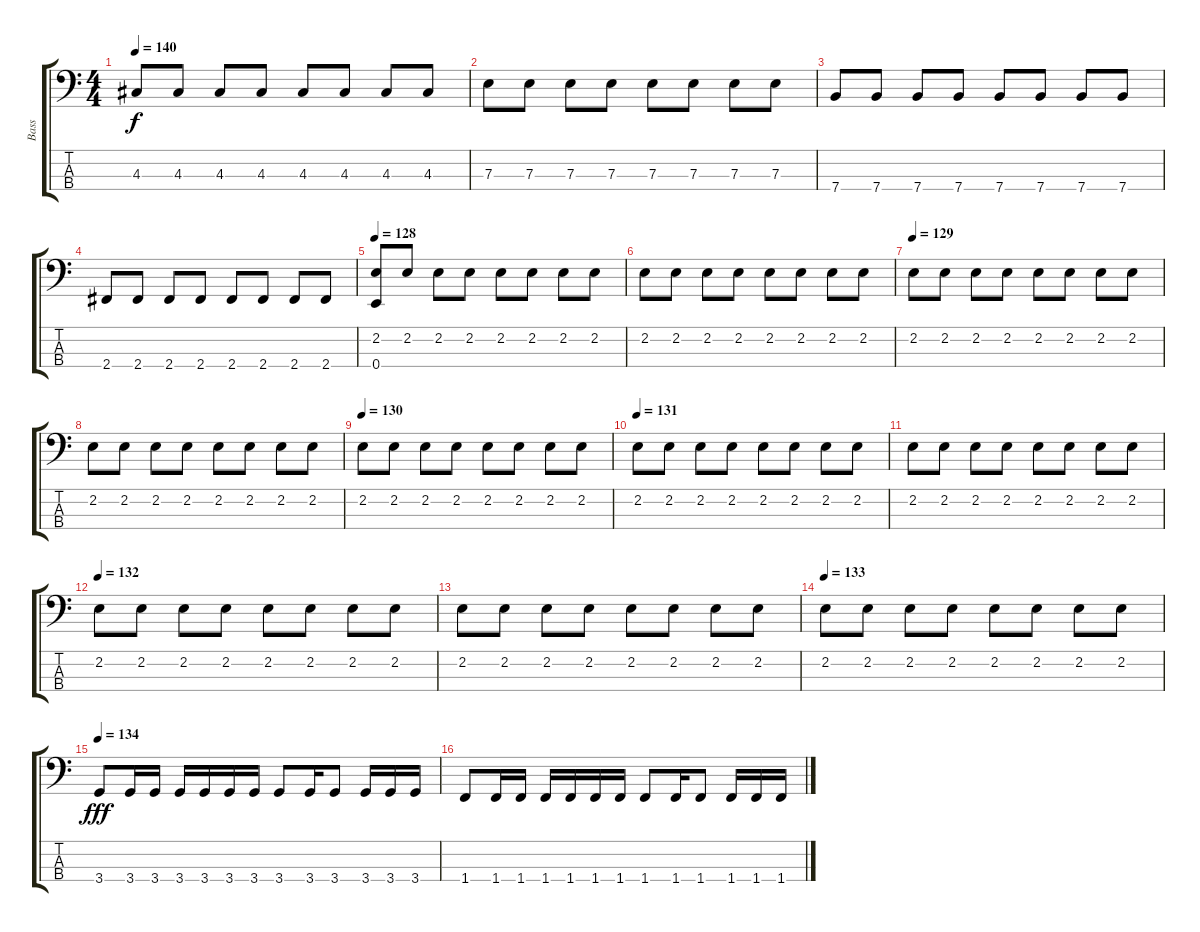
\track ("Bass" "Bass") {instrument electricbasspick}
\staff {score tabs}
\tuning (G2 D2 A1 E1) {hide}
\ts (4 4)
\tempo 140
\clef f4
\ks c
4.3.8{dy f} 4.3.8 4.3.8 4.3.8 4.3.8 4.3.8 4.3.8 4.3.8 |
7.3.8 7.3.8 7.3.8 7.3.8 7.3.8 7.3.8 7.3.8 7.3.8 |
7.4.8 7.4.8 7.4.8 7.4.8 7.4.8 7.4.8 7.4.8 7.4.8 |
2.4.8 2.4.8 2.4.8 2.4.8 2.4.8 2.4.8 2.4.8 2.4.8 |
\tempo 128
(2.2 0.4).8{volume 10} 2.2.8 2.2.8 2.2.8 2.2.8 2.2.8 2.2.8 2.2.8 |
2.2.8 2.2.8 2.2.8 2.2.8 2.2.8 2.2.8 2.2.8 2.2.8 |
\tempo 129
2.2.8 2.2.8 2.2.8 2.2.8 2.2.8 2.2.8 2.2.8 2.2.8 |
2.2.8 2.2.8 2.2.8 2.2.8 2.2.8 2.2.8 2.2.8 2.2.8 |
\tempo 130
2.2.8 2.2.8 2.2.8 2.2.8 2.2.8 2.2.8 2.2.8 2.2.8 |
\tempo 131
2.2.8 2.2.8 2.2.8 2.2.8 2.2.8 2.2.8 2.2.8 2.2.8 |
2.2.8 2.2.8 2.2.8 2.2.8 2.2.8 2.2.8 2.2.8 2.2.8 |
\tempo 132
2.2.8 2.2.8 2.2.8 2.2.8 2.2.8 2.2.8 2.2.8 2.2.8 |
2.2.8 2.2.8 2.2.8 2.2.8 2.2.8 2.2.8 2.2.8 2.2.8 |
\tempo 133
2.2.8 2.2.8 2.2.8 2.2.8 2.2.8 2.2.8 2.2.8 2.2.8 |
\tempo 134
3.4.8{dy fff volume 12} 3.4.16 3.4.16 3.4.16 3.4.16 3.4.16 3.4.16 3.4.8 3.4.16 3.4.8 3.4.16 3.4.16 3.4.16 |
1.4.8 1.4.16 1.4.16 1.4.16 1.4.16 1.4.16 1.4.16 1.4.8 1.4.16 1.4.8 1.4.16 1.4.16 1.4.16
